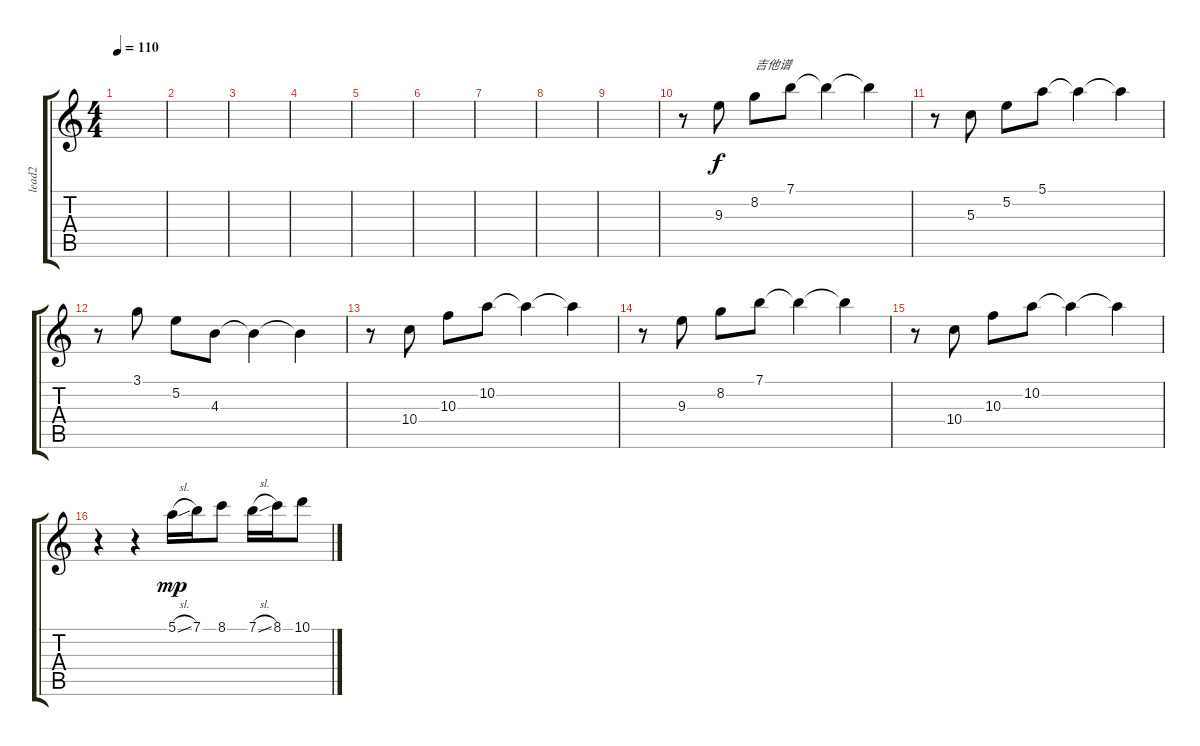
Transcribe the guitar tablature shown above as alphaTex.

\track ("lead2" "lead2") {instrument electricguitarjazz}
\staff {score tabs}
\tuning (E4 B3 G3 D3 A2 E2) {hide}
\ts (4 4)
\tempo 110
\clef g2
\ks c
|
|
|
|
|
|
|
|
|
r.8 9.3.8 8.2.8{txt "吉他谱"} 7.1.8 7.1{t}.4 7.1{t}.4 |
r.8 5.3.8 5.2.8 5.1.8 5.1{t}.4 5.1{t}.4 |
r.8 3.1.8 5.2.8 4.3.8 4.3{t}.4 4.3{t}.4 |
r.8 10.4.8 10.3.8 10.2.8 10.2{t}.4 10.2{t}.4 |
r.8 9.3.8 8.2.8 7.1.8 7.1{t}.4 7.1{t}.4 |
r.8 10.4.8 10.3.8 10.2.8 10.2{t}.4 10.2{t}.4 |
r.4 r.4 5.1{sl}.16{dy mp} 7.1.16 8.1.8 7.1{sl}.16 8.1.16 10.1.8
